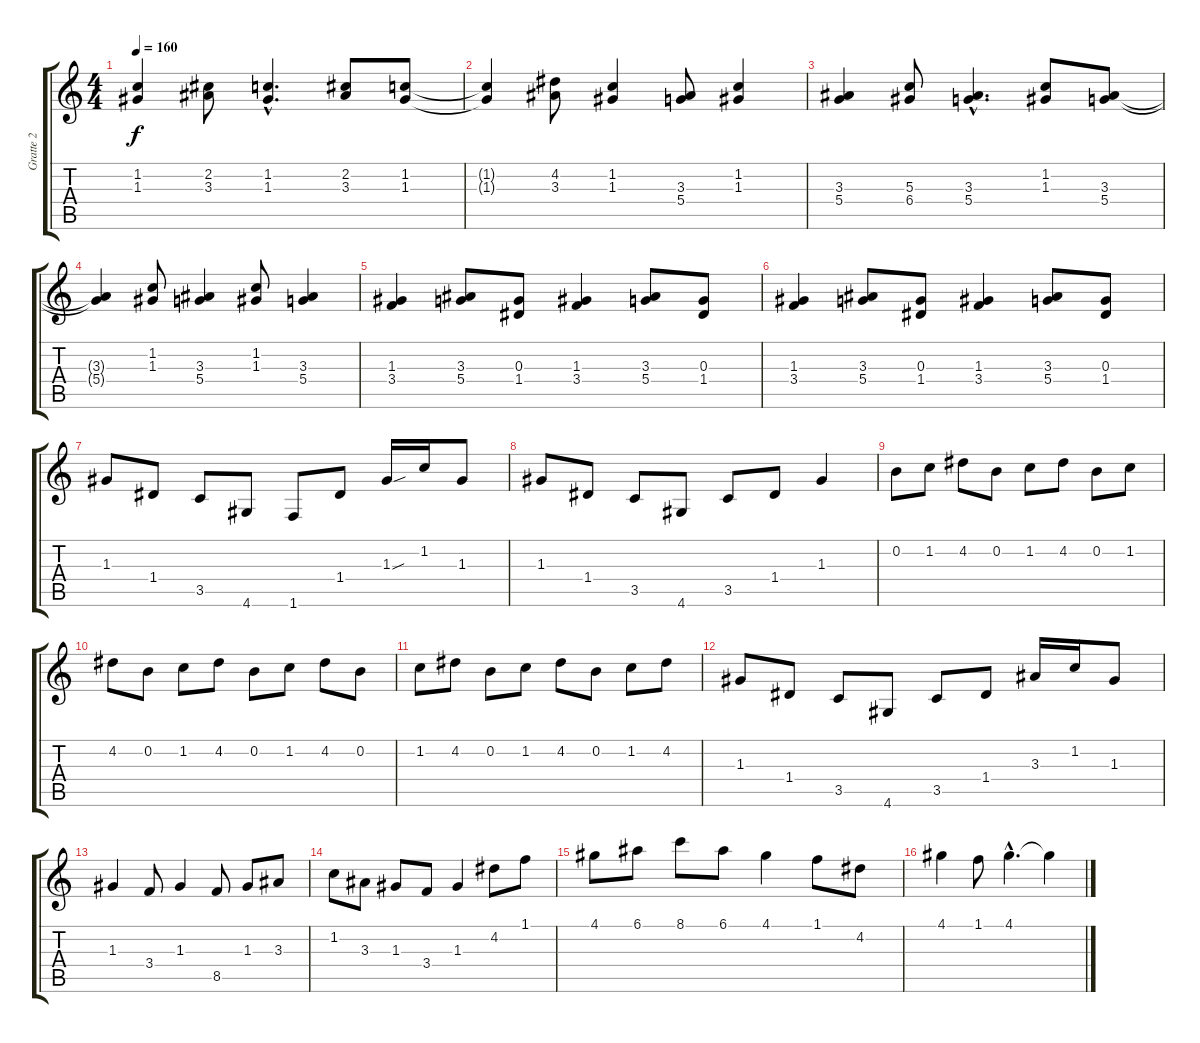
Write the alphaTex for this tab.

\track ("Gratte 2" "Gratte 2") {instrument overdrivenguitar}
\staff {score tabs}
\tuning (E4 B3 G3 D3 A2 E2) {hide}
\ts (4 4)
\tempo 160
\clef g2
\ks c
(1.2 1.3).4{dy f} (2.2 3.3).8 (1.2{hac} 1.3{hac}).4{d} (2.2 3.3).8 (1.2 1.3).8 |
(1.2{t} 1.3{t}).4 (4.2 3.3).8 (1.2 1.3).4 (3.3 5.4).8 (1.2 1.3).4 |
(3.3 5.4).4 (5.3 6.4).8 (3.3{hac} 5.4{hac}).4{d} (1.2 1.3).8 (3.3 5.4).8 |
(3.3{t} 5.4{t}).4 (1.2 1.3).8 (3.3 5.4).4 (1.2 1.3).8 (3.3 5.4).4 |
(1.3 3.4).4 (3.3 5.4).8 (0.3 1.4).8 (1.3 3.4).4 (3.3 5.4).8 (0.3 1.4).8 |
(1.3 3.4).4 (3.3 5.4).8 (0.3 1.4).8 (1.3 3.4).4 (3.3 5.4).8 (0.3 1.4).8 |
1.3.8 1.4.8 3.5.8 4.6.8 1.6.8 1.4.8 1.3{sou}.16 1.2.16 1.3.8 |
1.3.8 1.4.8 3.5.8 4.6.8 3.5.8 1.4.8 1.3.4 |
0.2.8 1.2.8 4.2.8 0.2.8 1.2.8 4.2.8 0.2.8 1.2.8 |
4.2.8 0.2.8 1.2.8 4.2.8 0.2.8 1.2.8 4.2.8 0.2.8 |
1.2.8 4.2.8 0.2.8 1.2.8 4.2.8 0.2.8 1.2.8 4.2.8 |
1.3.8 1.4.8 3.5.8 4.6.8 3.5.8 1.4.8 3.3.16 1.2.16 1.3.8 |
1.3.4 3.4.8 1.3.4 8.5.8 1.3.8 3.3.8 |
1.2.8 3.3.8 1.3.8 3.4.8 1.3.4 4.2.8 1.1.8 |
4.1.8 6.1.8 8.1.8 6.1.8 4.1.4 1.1.8 4.2.8 |
4.1.4 1.1.8 4.1{hac}.4{d} 4.1{t}.4
